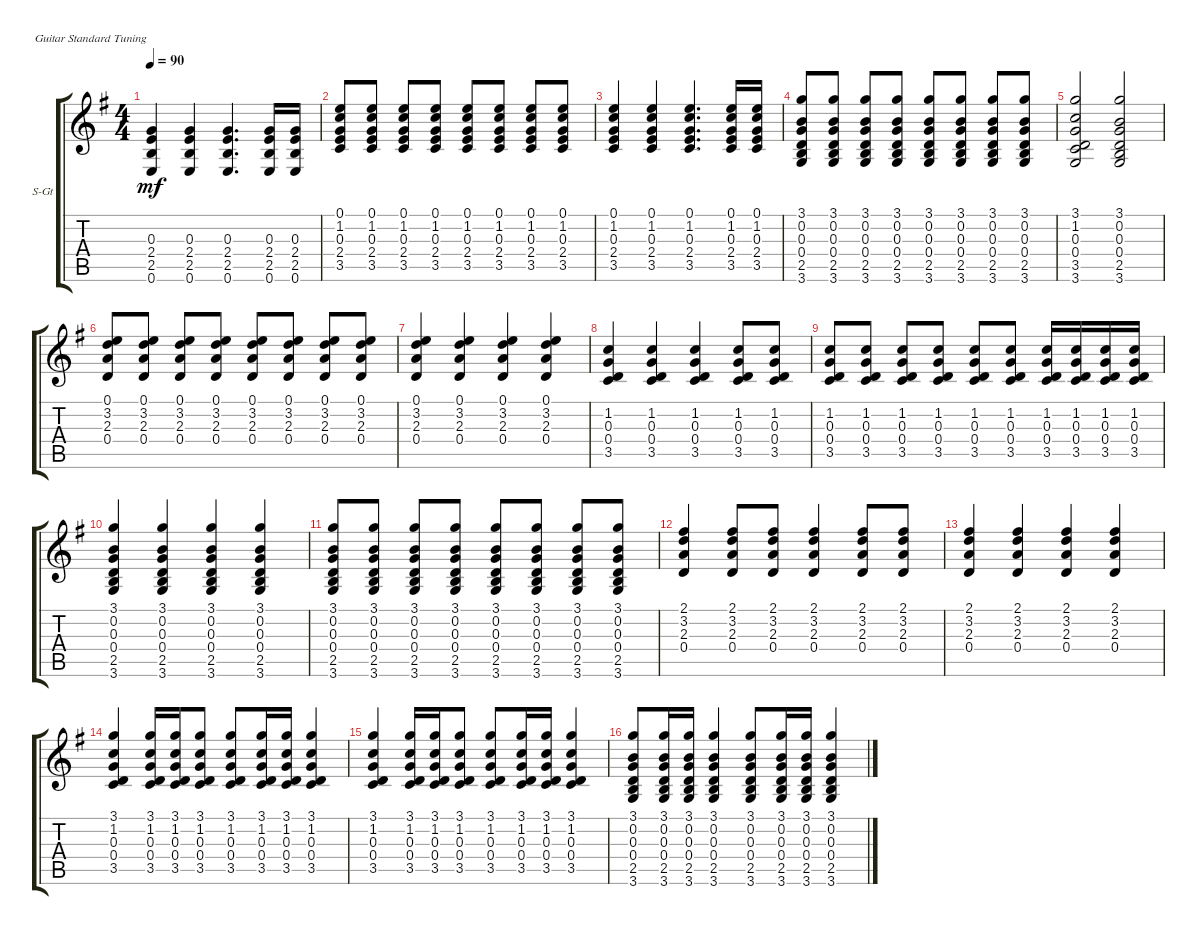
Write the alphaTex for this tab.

\defaultSystemsLayout 4
\bracketExtendMode groupsimilarinstruments
\firstSystemTrackNameOrientation horizontal
\otherSystemsTrackNameOrientation horizontal
\track ("Steel Guitar" "S-Gt") {instrument acousticguitarsteel}
\staff {score tabs}
\tuning (E4 B3 G3 D3 A2 E2)
\ts (4 4)
\tempo 90
\clef g2
\scale
0.333333
\ks g
(0.6 2.5 2.4 0.3).4{dy mf} (0.6 2.5 2.4 0.3).4 (0.6 2.5 2.4 0.3).4{d} (0.6 2.5 2.4 0.3).16 (0.6 2.5 2.4 0.3).16 |
\scale
0.333333 (3.5 2.4 0.3 1.2 0.1).8 (3.5 2.4 0.3 1.2 0.1).8 (3.5 2.4 0.3 1.2 0.1).8 (3.5 2.4 0.3 1.2 0.1).8 (3.5 2.4 0.3 1.2 0.1).8 (3.5 2.4 0.3 1.2 0.1).8 (3.5 2.4 0.3 1.2 0.1).8 (3.5 2.4 0.3 1.2 0.1).8 |
\scale
0.333333 (3.5 2.4 0.3 1.2 0.1).4 (3.5 2.4 0.3 1.2 0.1).4 (3.5 2.4 0.3 1.2 0.1).4{d} (3.5 2.4 0.3 1.2 0.1).16 (3.5 2.4 0.3 1.2 0.1).16 |
\scale
0.333333 (3.6 2.5 0.4 0.3 0.2 3.1).8 (3.6 2.5 0.4 0.3 0.2 3.1).8 (3.6 2.5 0.4 0.3 0.2 3.1).8 (3.6 2.5 0.4 0.3 0.2 3.1).8 (3.6 2.5 0.4 0.3 0.2 3.1).8 (3.6 2.5 0.4 0.3 0.2 3.1).8 (3.6 2.5 0.4 0.3 0.2 3.1).8 (3.6 2.5 0.4 0.3 0.2 3.1).8 |
\scale
0.333333 (3.6 3.5 0.4 0.3 1.2 3.1).2 (3.6 2.5 0.4 0.3 0.2 3.1).2 |
\scale
0.333333 (0.4 2.3 3.2 0.1).8 (0.4 2.3 3.2 0.1).8 (0.4 2.3 3.2 0.1).8 (0.4 2.3 3.2 0.1).8 (0.4 2.3 3.2 0.1).8 (0.4 2.3 3.2 0.1).8 (0.4 2.3 3.2 0.1).8 (0.4 2.3 3.2 0.1).8 |
\scale
0.333333 (0.4 2.3 3.2 0.1).4 (0.4 2.3 3.2 0.1).4 (0.4 2.3 3.2 0.1).4 (0.4 2.3 3.2 0.1).4 |
\scale
0.333333 (3.5 0.4 0.3 1.2).4 (3.5 0.4 0.3 1.2).4 (3.5 0.4 0.3 1.2).4 (3.5 0.4 0.3 1.2).8 (3.5 0.4 0.3 1.2).8 |
\scale
0.333333 (3.5 0.4 0.3 1.2).8 (3.5 0.4 0.3 1.2).8 (3.5 0.4 0.3 1.2).8 (3.5 0.4 0.3 1.2).8 (3.5 0.4 0.3 1.2).8 (3.5 0.4 0.3 1.2).8 (3.5 0.4 0.3 1.2).16 (3.5 0.4 0.3 1.2).16 (3.5 0.4 0.3 1.2).16 (3.5 0.4 0.3 1.2).16 |
\scale
0.333333 (3.6 2.5 0.4 0.3 0.2 3.1).4 (3.6 2.5 0.4 0.3 0.2 3.1).4 (3.6 2.5 0.4 0.3 0.2 3.1).4 (3.6 2.5 0.4 0.3 0.2 3.1).4 |
\scale
0.333333 (3.6 2.5 0.4 0.3 0.2 3.1).8 (3.6 2.5 0.4 0.3 0.2 3.1).8 (3.6 2.5 0.4 0.3 0.2 3.1).8 (3.6 2.5 0.4 0.3 0.2 3.1).8 (3.6 2.5 0.4 0.3 0.2 3.1).8 (3.6 2.5 0.4 0.3 0.2 3.1).8 (3.6 2.5 0.4 0.3 0.2 3.1).8 (3.6 2.5 0.4 0.3 0.2 3.1).8 |
\scale
0.333333 (0.4 2.3 3.2 2.1).4 (0.4 2.3 3.2 2.1).8 (0.4 2.3 3.2 2.1).8 (0.4 2.3 3.2 2.1).4 (0.4 2.3 3.2 2.1).8 (0.4 2.3 3.2 2.1).8 |
\scale
0.333333 (0.4 2.3 3.2 2.1).4 (0.4 2.3 3.2 2.1).4 (0.4 2.3 3.2 2.1).4 (0.4 2.3 3.2 2.1).4 |
\scale
0.333333 (3.5 0.4 0.3 1.2 3.1).4 (3.5 0.4 0.3 1.2 3.1).16 (3.5 0.4 0.3 1.2 3.1).16 (3.5 0.4 0.3 1.2 3.1).8 (3.5 0.4 0.3 1.2 3.1).8 (3.5 0.4 0.3 1.2 3.1).16 (3.5 0.4 0.3 1.2 3.1).16 (3.5 0.4 0.3 1.2 3.1).4 |
\scale
0.333333 (3.5 0.4 0.3 1.2 3.1).4 (3.5 0.4 0.3 1.2 3.1).16 (3.5 0.4 0.3 1.2 3.1).16 (3.5 0.4 0.3 1.2 3.1).8 (3.5 0.4 0.3 1.2 3.1).8 (3.5 0.4 0.3 1.2 3.1).16 (3.5 0.4 0.3 1.2 3.1).16 (3.5 0.4 0.3 1.2 3.1).4 |
\scale
0.333333 (3.6 2.5 0.4 0.3 0.2 3.1).8 (3.6 2.5 0.4 0.3 0.2 3.1).16 (3.6 2.5 0.4 0.3 0.2 3.1).16 (3.6 2.5 0.4 0.3 0.2 3.1).4 (3.6 2.5 0.4 0.3 0.2 3.1).8 (3.6 2.5 0.4 0.3 0.2 3.1).16 (3.6 2.5 0.4 0.3 0.2 3.1).16 (3.6 2.5 0.4 0.3 0.2 3.1).4
